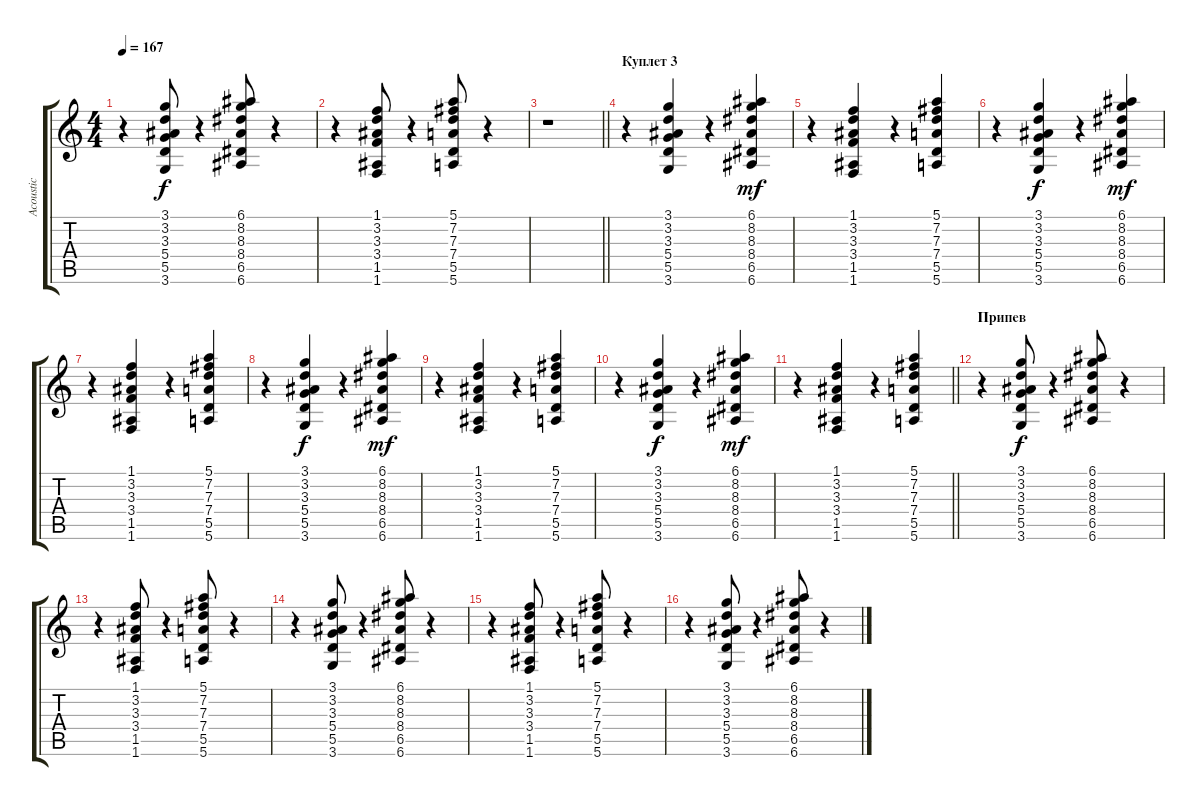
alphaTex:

\track ("Acoustic" "Acoustic") {instrument acousticguitarsteel}
\staff {score tabs}
\tuning (E4 B3 G3 D3 A2 E2) {hide}
\ts (4 4)
\tempo 167
\clef g2
\ks c
r.4{dy f} (3.1 3.2 3.3 5.4 5.5 3.6).8 r.4 (6.1 8.2 8.3 8.4 6.5 6.6).8 r.4 |
r.4 (1.1 3.2 3.3 3.4 1.5 1.6).8 r.4 (5.1 7.2 7.3 7.4 5.5 5.6).8 r.4 |
\barLineRight lightlight
r.1 |
\section ("" "Куплет 3")
r.4 (3.1 3.2 3.3 5.4 5.5 3.6).4 r.4 (6.1 8.2 8.3 8.4 6.5 6.6).4{dy mf} |
r.4 (1.1 3.2 3.3 3.4 1.5 1.6).4 r.4 (5.1 7.2 7.3 7.4 5.5 5.6).4 |
r.4 (3.1 3.2 3.3 5.4 5.5 3.6).4{dy f} r.4 (6.1 8.2 8.3 8.4 6.5 6.6).4{dy mf} |
r.4 (1.1 3.2 3.3 3.4 1.5 1.6).4 r.4 (5.1 7.2 7.3 7.4 5.5 5.6).4 |
r.4 (3.1 3.2 3.3 5.4 5.5 3.6).4{dy f} r.4 (6.1 8.2 8.3 8.4 6.5 6.6).4{dy mf} |
r.4 (1.1 3.2 3.3 3.4 1.5 1.6).4 r.4 (5.1 7.2 7.3 7.4 5.5 5.6).4 |
r.4 (3.1 3.2 3.3 5.4 5.5 3.6).4{dy f} r.4 (6.1 8.2 8.3 8.4 6.5 6.6).4{dy mf} |
\barLineRight lightlight
r.4 (1.1 3.2 3.3 3.4 1.5 1.6).4 r.4 (5.1 7.2 7.3 7.4 5.5 5.6).4 |
\section ("" "Припев")
r.4 (3.1 3.2 3.3 5.4 5.5 3.6).8{dy f} r.4 (6.1 8.2 8.3 8.4 6.5 6.6).8 r.4 |
r.4 (1.1 3.2 3.3 3.4 1.5 1.6).8 r.4 (5.1 7.2 7.3 7.4 5.5 5.6).8 r.4 |
r.4 (3.1 3.2 3.3 5.4 5.5 3.6).8 r.4 (6.1 8.2 8.3 8.4 6.5 6.6).8 r.4 |
r.4 (1.1 3.2 3.3 3.4 1.5 1.6).8 r.4 (5.1 7.2 7.3 7.4 5.5 5.6).8 r.4 |
r.4 (3.1 3.2 3.3 5.4 5.5 3.6).8 r.4 (6.1 8.2 8.3 8.4 6.5 6.6).8 r.4
